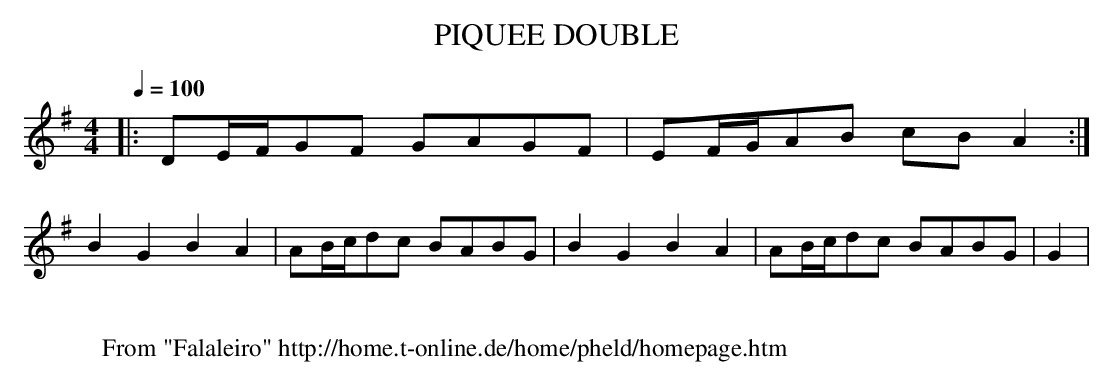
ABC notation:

X:1
T:PIQUEE DOUBLE
M:4/4
L:1/8
Q:1/4=100
K:G
|:DE/2F/2GF GAGF|EF/2G/2AB cBA2:|
B2G2 B2A2|AB/2c/2dc BABG|B2G2 B2A2|AB/2c/2dc BABG|G2|
W:
W: From "Falaleiro" http://home.t-online.de/home/pheld/homepage.htm
